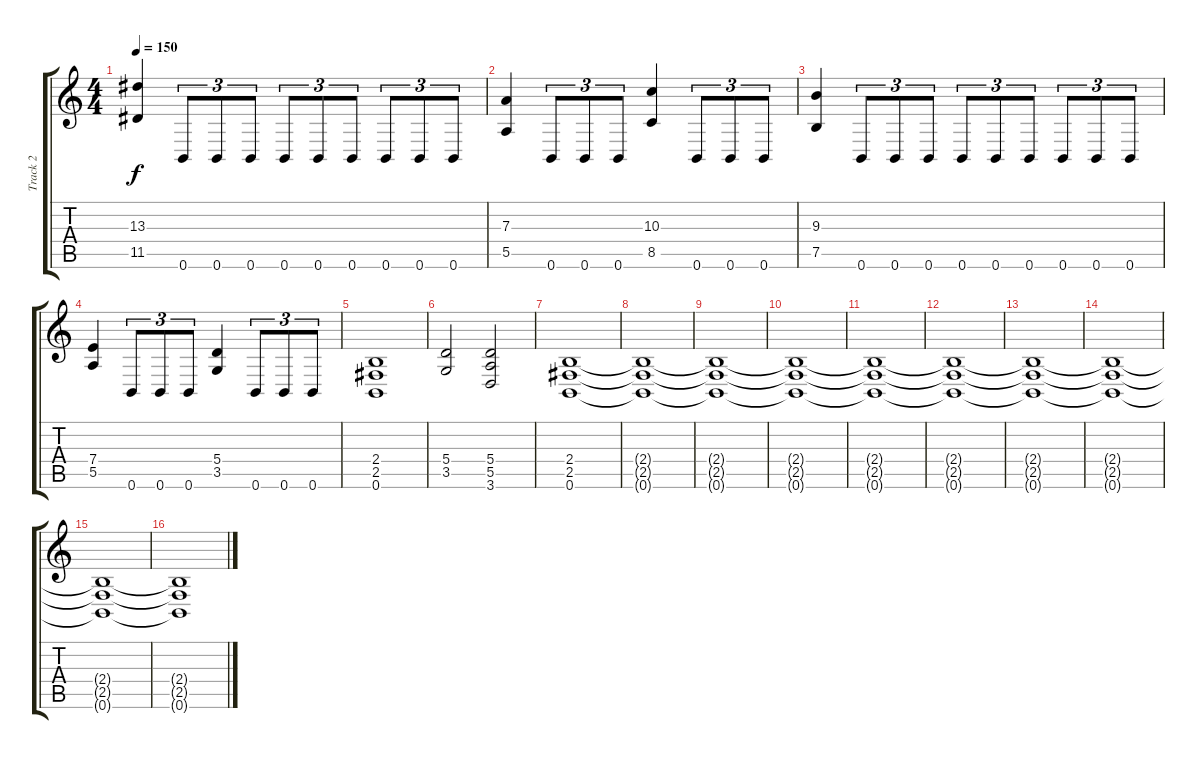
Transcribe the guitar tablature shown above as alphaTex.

\track ("Track 2" "Track 2") {instrument distortionguitar}
\staff {score tabs}
\tuning (B3 G3 D3 A2 E2 B1) {hide}
\ts (4 4)
\tempo 150
\clef g2
\ks c
(13.3 11.5).4{dy f} 0.6.8{tu (3 2)} 0.6.8{tu (3 2)} 0.6.8{tu (3 2)} 0.6.8{tu (3 2)} 0.6.8{tu (3 2)} 0.6.8{tu (3 2)} 0.6.8{tu (3 2)} 0.6.8{tu (3 2)} 0.6.8{tu (3 2)} |
(7.3 5.5).4 0.6.8{tu (3 2)} 0.6.8{tu (3 2)} 0.6.8{tu (3 2)} (10.3 8.5).4 0.6.8{tu (3 2)} 0.6.8{tu (3 2)} 0.6.8{tu (3 2)} |
(9.3 7.5).4 0.6.8{tu (3 2)} 0.6.8{tu (3 2)} 0.6.8{tu (3 2)} 0.6.8{tu (3 2)} 0.6.8{tu (3 2)} 0.6.8{tu (3 2)} 0.6.8{tu (3 2)} 0.6.8{tu (3 2)} 0.6.8{tu (3 2)} |
(7.4 5.5).4 0.6.8{tu (3 2)} 0.6.8{tu (3 2)} 0.6.8{tu (3 2)} (5.4 3.5).4 0.6.8{tu (3 2)} 0.6.8{tu (3 2)} 0.6.8{tu (3 2)} |
(2.4 2.5 0.6).1 |
(5.4 3.5).2 (5.4 5.5 3.6).2 |
(2.4 2.5 0.6).1 |
(2.4{t} 2.5{t} 0.6{t}).1 |
(2.4{t} 2.5{t} 0.6{t}).1 |
(2.4{t} 2.5{t} 0.6{t}).1 |
(2.4{t} 2.5{t} 0.6{t}).1 |
(2.4{t} 2.5{t} 0.6{t}).1 |
(2.4{t} 2.5{t} 0.6{t}).1 |
(2.4{t} 2.5{t} 0.6{t}).1 |
(2.4{t} 2.5{t} 0.6{t}).1 |
(2.4{t} 2.5{t} 0.6{t}).1
